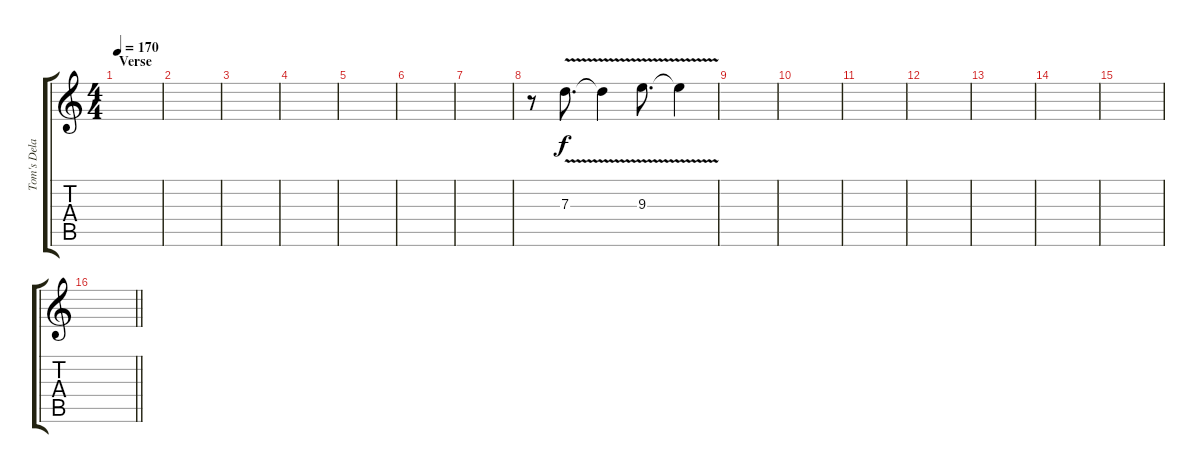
\track ("Tom's Delay" "Tom's Dela") {instrument electricguitarmuted}
\staff {score tabs}
\tuning (E4 B3 G3 D3 A2 E2) {hide}
\ts (4 4)
\section ("" "Verse")
\tempo 170
\clef g2
\ks c
|
|
|
|
|
|
|
r.8{instrument overdrivenguitar} 7.3{v}.8{d dy f} 7.3{t}.4 9.3{v}.8{d} 9.3{t}.4 |
|
|
|
|
|
|
|
\barLineRight lightlight
